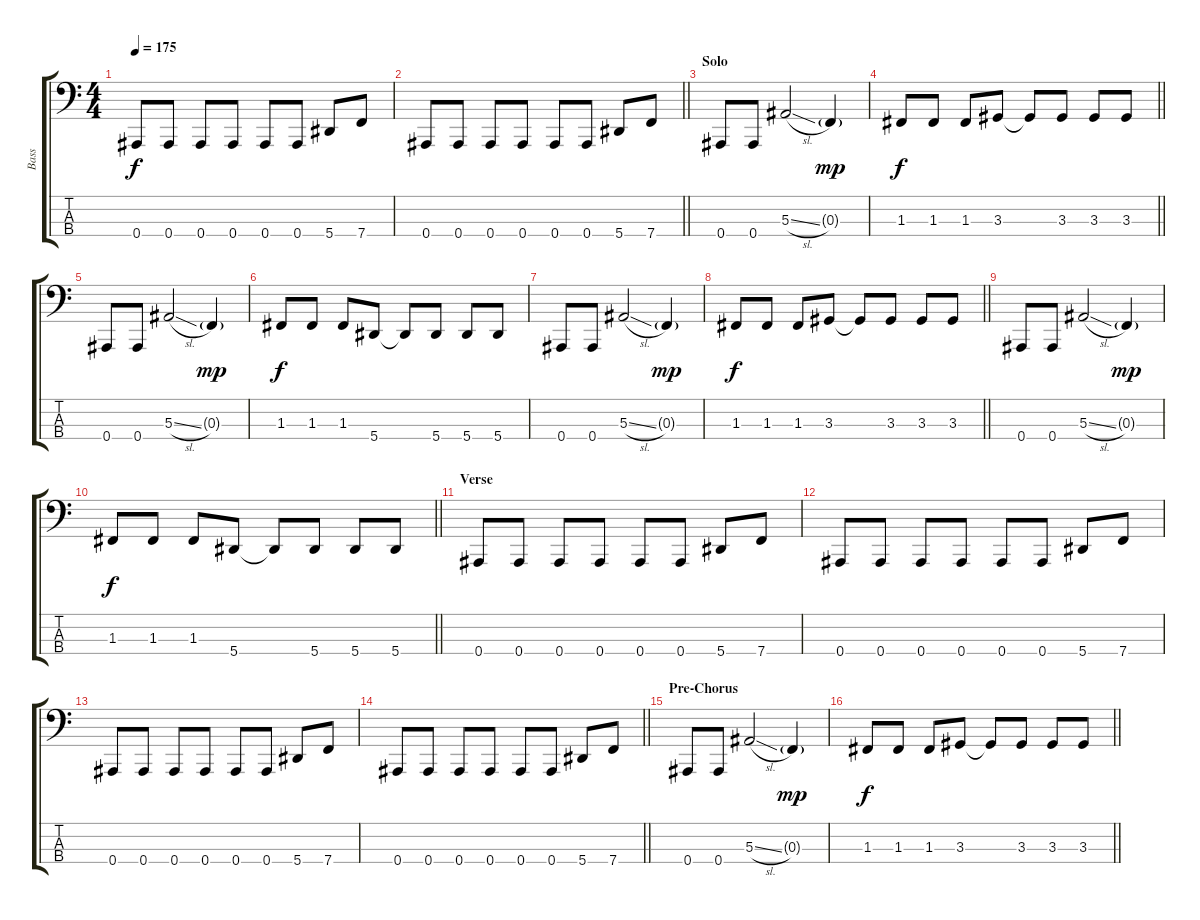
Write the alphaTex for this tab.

\track ("Bass" "Bass") {instrument electricbassfinger}
\staff {score tabs}
\tuning (Eb2 Bb1 F1 Bb0) {hide}
\ts (4 4)
\tempo 175
\clef f4
\ks c
0.4.8{dy f} 0.4.8 0.4.8 0.4.8 0.4.8 0.4.8 5.4.8 7.4.8 |
\barLineRight lightlight
0.4.8 0.4.8 0.4.8 0.4.8 0.4.8 0.4.8 5.4.8 7.4.8 |
\section ("" "Solo")
0.4.8 0.4.8 5.3{sl}.2 0.3{g}.4{dy mp} |
\barLineRight lightlight
1.3.8{dy f} 1.3.8 1.3.8 3.3.8 3.3{t}.8 3.3.8 3.3.8 3.3.8 |
0.4.8 0.4.8 5.3{sl}.2 0.3{g}.4{dy mp} |
1.3.8{dy f} 1.3.8 1.3.8 5.4.8 5.4{t}.8 5.4.8 5.4.8 5.4.8 |
0.4.8 0.4.8 5.3{sl}.2 0.3{g}.4{dy mp} |
\barLineRight lightlight
1.3.8{dy f} 1.3.8 1.3.8 3.3.8 3.3{t}.8 3.3.8 3.3.8 3.3.8 |
0.4.8 0.4.8 5.3{sl}.2 0.3{g}.4{dy mp} |
\barLineRight lightlight
1.3.8{dy f} 1.3.8 1.3.8 5.4.8 5.4{t}.8 5.4.8 5.4.8 5.4.8 |
\section ("" "Verse")
0.4.8 0.4.8 0.4.8 0.4.8 0.4.8 0.4.8 5.4.8 7.4.8 |
0.4.8 0.4.8 0.4.8 0.4.8 0.4.8 0.4.8 5.4.8 7.4.8 |
0.4.8 0.4.8 0.4.8 0.4.8 0.4.8 0.4.8 5.4.8 7.4.8 |
\barLineRight lightlight
0.4.8 0.4.8 0.4.8 0.4.8 0.4.8 0.4.8 5.4.8 7.4.8 |
\section ("" "Pre-Chorus")
0.4.8 0.4.8 5.3{sl}.2 0.3{g}.4{dy mp} |
\barLineRight lightlight
1.3.8{dy f} 1.3.8 1.3.8 3.3.8 3.3{t}.8 3.3.8 3.3.8 3.3.8
